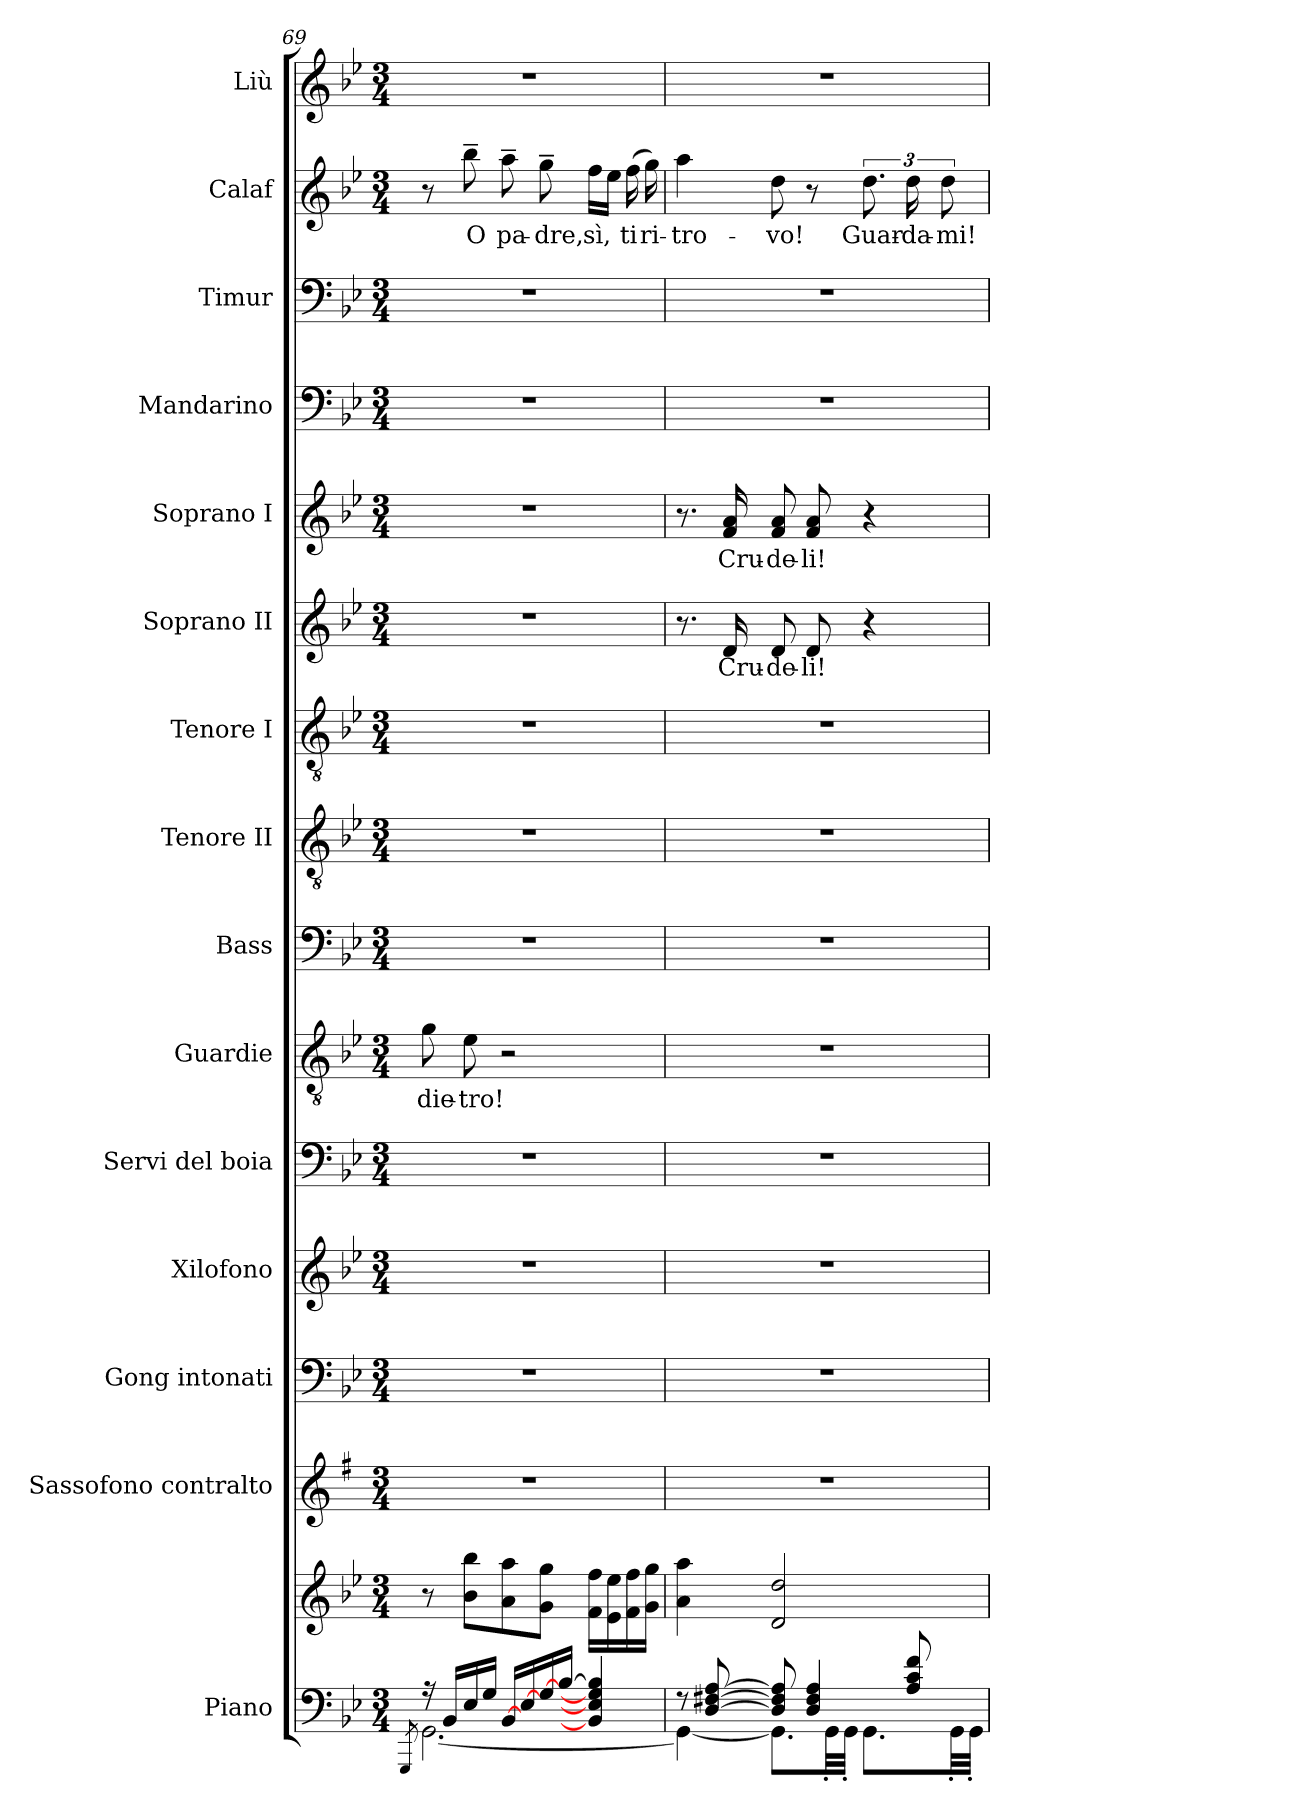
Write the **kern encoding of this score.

**kern	**kern	**kern	**kern	**kern	**kern	**kern	**text	**kern	**kern	**kern	**kern	**text	**kern	**text	**kern	**kern	**kern	**text	**kern
*part15	*part15	*part14	*part13	*part12	*part11	*part10	*part10	*part9	*part8	*part7	*part6	*part6	*part5	*part5	*part4	*part3	*part2	*part2	*part1
*staff16	*staff15	*staff14	*staff13	*staff12	*staff11	*staff10	*staff10	*staff9	*staff8	*staff7	*staff6	*staff6	*staff5	*staff5	*staff4	*staff3	*staff2	*staff2	*staff1
*I"Piano	*	*I"Sassofono contralto	*I"Gong intonati	*I"Xilofono	*I"Servi del boia	*I"Guardie	*	*I"Bass	*I"Tenore II	*I"Tenore I	*I"Soprano II	*	*I"Soprano I	*	*I"Mandarino	*I"Timur	*I"Calaf	*	*I"Liù
*I'Pno.	*	*	*I'Gong int.	*I'Xil.	*I'Ser.B.	*I'G.	*	*I'B.	*I'T. II	*I'T. I	*I'S. II	*	*I'S. I	*	*I'M.	*I'T.	*I'C.	*	*I'L.
!!LO:LB:g=z
*clefF4	*clefG2	*clefG2	*clefF4	*clefG2	*clefF4	*clefGv2	*	*clefF4	*clefGv2	*clefGv2	*clefG2	*	*clefG2	*	*clefF4	*clefF4	*clefG2	*	*clefG2
*	*	*ITrd5c9	*	*ITrd-7c-12	*	*	*	*	*	*	*	*	*	*	*	*	*	*	*
*k[b-e-]	*k[b-e-]	*k[b-e-]	*k[b-e-]	*k[b-e-]	*k[b-e-]	*k[b-e-]	*	*k[b-e-]	*k[b-e-]	*k[b-e-]	*k[b-e-]	*	*k[b-e-]	*	*k[b-e-]	*k[b-e-]	*k[b-e-]	*	*k[b-e-]
*M3/4	*M3/4	*M3/4	*M3/4	*M3/4	*M3/4	*M3/4	*	*M3/4	*M3/4	*M3/4	*M3/4	*	*M3/4	*	*M3/4	*M3/4	*M3/4	*	*M3/4
=69	=69	=69	=69	=69	=69	=69	=69	=69	=69	=69	=69	=69	=69	=69	=69	=69	=69	=69	=69
*^	*	*	*	*	*	*	*	*	*	*	*	*	*	*	*	*	*	*	*
.	8qGGG/	.	.	.	.	.	.	.	.	.	.	.	.	.	.	.	.	.	.	.
!	!	!	!	!	!	!	!	!LO:LY:b	!	!	!	!	!	!	!	!	!	!	!	!
16r	[2.GG\	8r	2.r	2.r	2.r	2.r	8g\	-die-	2.r	2.r	2.r	2.r	.	2.r	.	2.r	2.r	8r	.	2.r
16BB-/LL	.	.	.	.	.	.	.	.	.	.	.	.	.	.	.	.	.	.	.	.
!	!	!	!	!	!	!	!	!LO:LY:b	!	!	!	!	!	!	!	!	!	!	!LO:LY:b	!
16E-/	.	8b-\ 8bb-\L	.	.	.	.	8e-\	-tro!	.	.	.	.	.	.	.	.	.	8bb-~\	O	.
16G/JJ	.	.	.	.	.	.	.	.	.	.	.	.	.	.	.	.	.	.	.	.
!	!	!	!	!	!	!	!	!	!	!	!	!	!	!	!	!	!	!	!LO:LY:b	!
[16BB-/LL	.	8a\ 8aa\	.	.	.	.	2r	.	.	.	.	.	.	.	.	.	.	8aa~\	pa-	.
[16E-/	.	.	.	.	.	.	.	.	.	.	.	.	.	.	.	.	.	.	.	.
!	!	!	!	!	!	!	!	!	!	!	!	!	!	!	!	!	!	!	!LO:LY:b	!
[16G/	.	8g\ 8gg\J	.	.	.	.	.	.	.	.	.	.	.	.	.	.	.	8gg~\	-dre,	.
[16B-/JJ	.	.	.	.	.	.	.	.	.	.	.	.	.	.	.	.	.	.	.	.
!	!	!	!	!	!	!	!	!	!	!	!	!	!	!	!	!	!	!	!LO:LY:b	!
4BB-/] 4E-/] 4G/] 4B-/]	.	16f\ 16ff\LL	.	.	.	.	.	.	.	.	.	.	.	.	.	.	.	16ff\LL	sì,	.
.	.	16e-\ 16ee-\	.	.	.	.	.	.	.	.	.	.	.	.	.	.	.	16ee-\JJ	.	.
!	!	!	!	!	!	!	!	!	!	!	!	!	!	!	!	!	!	!	!LO:LY:b	!
.	.	16f\ 16ff\	.	.	.	.	.	.	.	.	.	.	.	.	.	.	.	(>16ff\	ti	.
!	!	!	!	!	!	!	!	!	!	!	!	!	!	!	!	!	!	!	!LO:LY:b	!
.	.	16g\ 16gg\JJ	.	.	.	.	.	.	.	.	.	.	.	.	.	.	.	16gg\)	ri-	.
=70	=70	=70	=70	=70	=70	=70	=70	=70	=70	=70	=70	=70	=70	=70	=70	=70	=70	=70	=70	=70
!	!	!	!	!	!	!	!	!	!	!	!	!	!	!	!	!	!	!	!LO:LY:b	!
8r	4GG\_	4a\ 4aa\	2.r	2.r	2.r	2.r	2.r	.	2.r	2.r	2.r	8.r	.	8.r	.	2.r	2.r	4aa\	-tro-	2.r
[8D/ [8F#X/ [8A/	.	.	.	.	.	.	.	.	.	.	.	.	.	.	.	.	.	.	.	.
!	!	!	!	!	!	!	!	!	!	!	!	!	!LO:LY:b	!	!LO:LY:b	!	!	!	!	!
.	.	.	.	.	.	.	.	.	.	.	.	16d/	Cru-	16f/ 16a/	Cru-	.	.	.	.	.
!	!	!	!	!	!	!	!	!	!	!	!	!	!LO:LY:b	!	!LO:LY:b	!	!	!	!LO:LY:b	!
8D/] 8F#/] 8A/]	8.GG\L]	2d/ 2dd/	.	.	.	.	.	.	.	.	.	8d/	-de-	8f/ 8a/	-de-	.	.	8dd\	-vo!	.
!	!	!	!	!	!	!	!	!	!	!	!	!	!LO:LY:b	!	!LO:LY:b	!	!	!	!	!
4D/ 4F#/ 4A/	.	.	.	.	.	.	.	.	.	.	.	8d/	-li!	8f/ 8a/	-li!	.	.	8r	.	.
.	32GG'\LL	.	.	.	.	.	.	.	.	.	.	.	.	.	.	.	.	.	.	.
.	32GG'\JJJ	.	.	.	.	.	.	.	.	.	.	.	.	.	.	.	.	.	.	.
!	!	!	!	!	!	!	!	!	!	!	!	!	!	!	!	!	!	!	!LO:LY:b	!
.	8.GG\L	.	.	.	.	.	.	.	.	.	.	4r	.	4r	.	.	.	12.dd\	Guar-	.
!	!	!	!	!	!	!	!	!	!	!	!	!	!	!	!	!	!	!	!LO:LY:b	!
8A/ 8c/ 8f/	.	.	.	.	.	.	.	.	.	.	.	.	.	.	.	.	.	24dd\	-da-	.
!	!	!	!	!	!	!	!	!	!	!	!	!	!	!	!	!	!	!	!LO:LY:b	!
.	.	.	.	.	.	.	.	.	.	.	.	.	.	.	.	.	.	12dd\	-mi!	.
.	32GG'\LL	.	.	.	.	.	.	.	.	.	.	.	.	.	.	.	.	.	.	.
.	32GG'\JJJ	.	.	.	.	.	.	.	.	.	.	.	.	.	.	.	.	.	.	.
*v	*v	*	*	*	*	*	*	*	*	*	*	*	*	*	*	*	*	*	*	*
=	=	=	=	=	=	=	=	=	=	=	=	=	=	=	=	=	=	=	=
*-	*-	*-	*-	*-	*-	*-	*-	*-	*-	*-	*-	*-	*-	*-	*-	*-	*-	*-	*-
